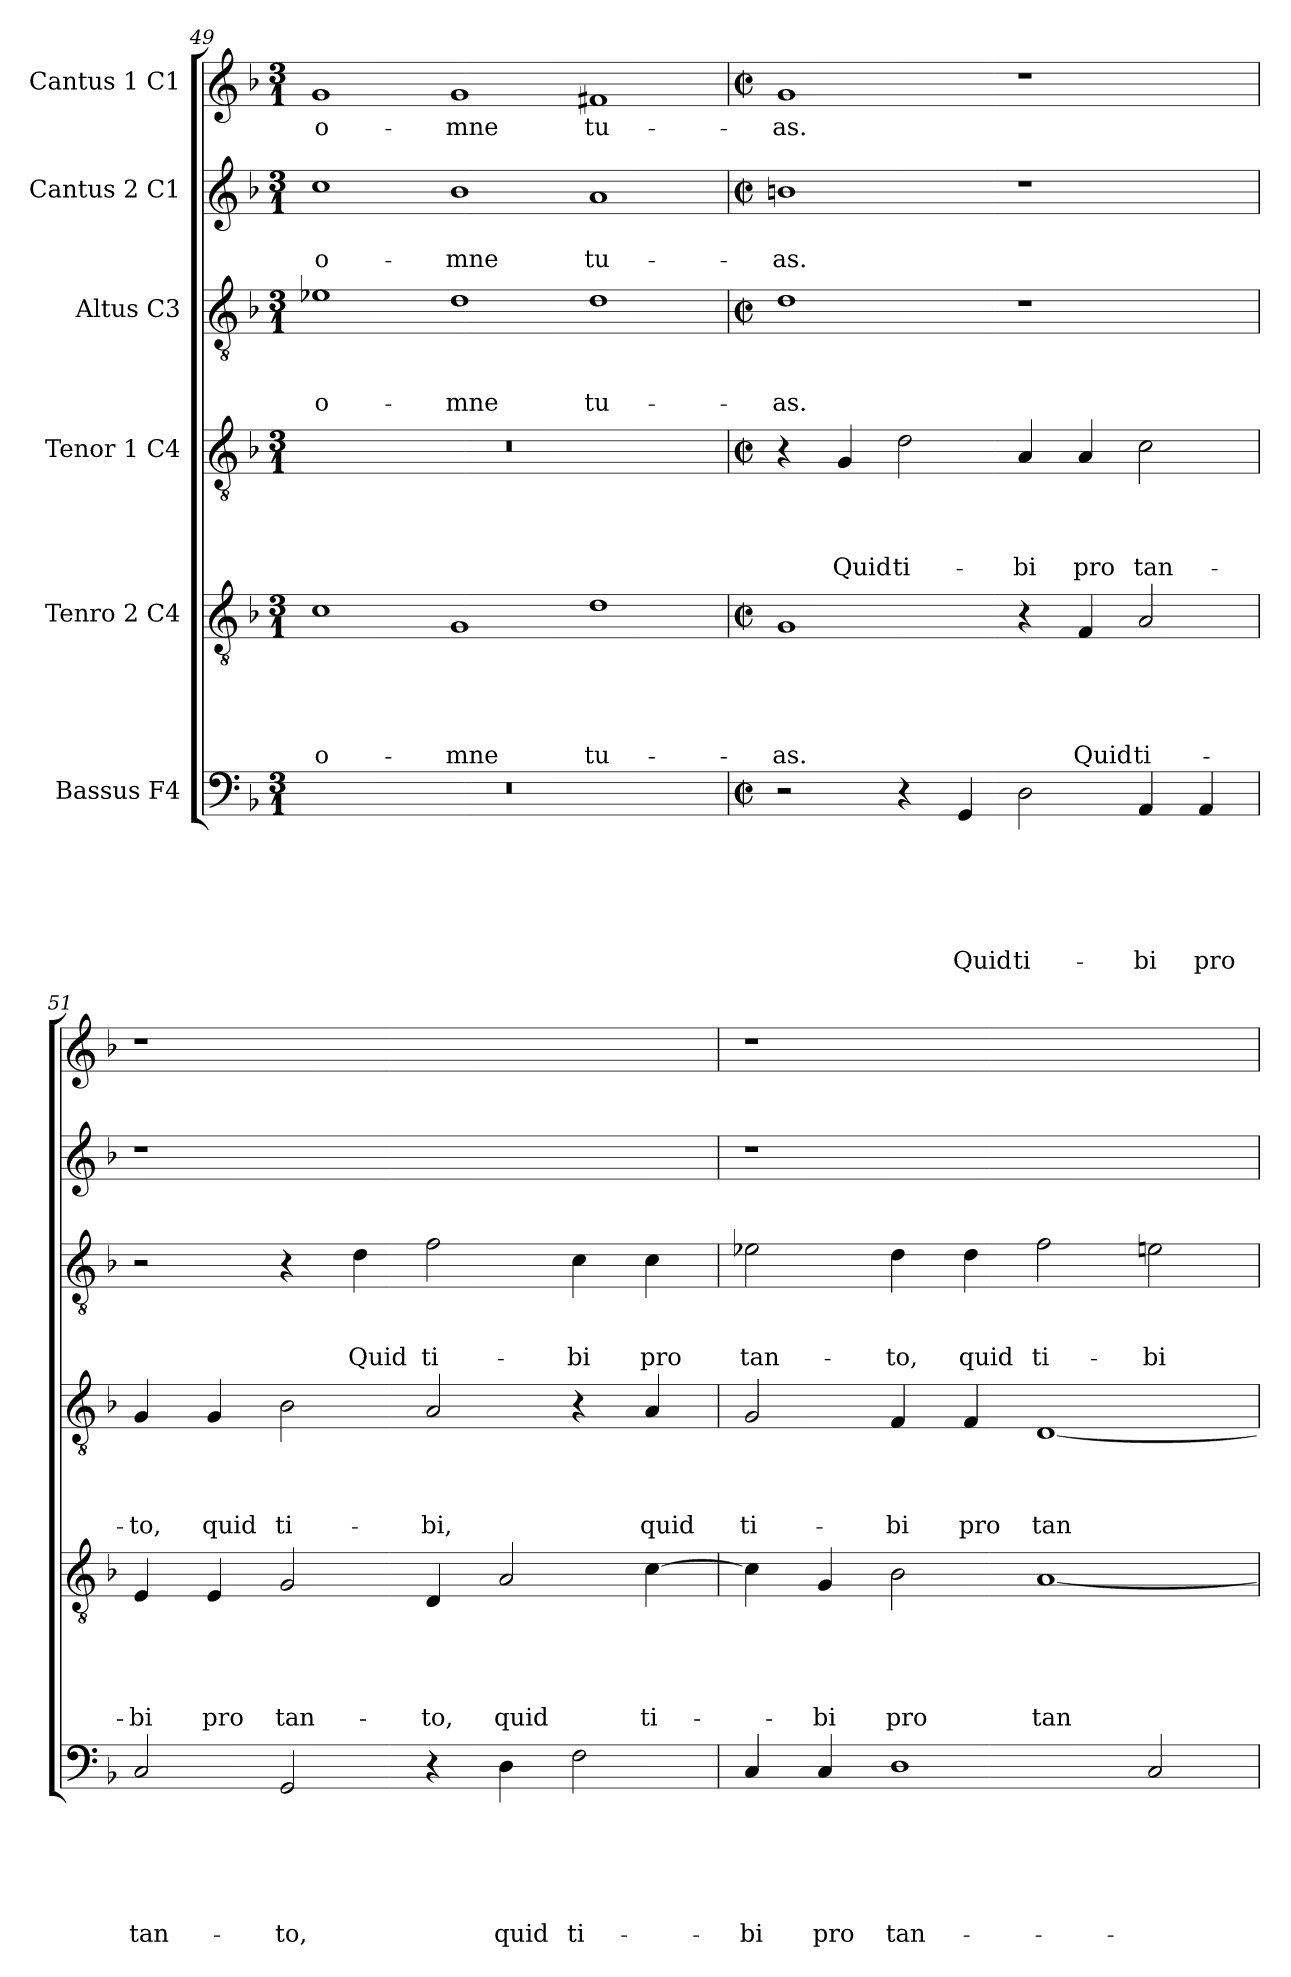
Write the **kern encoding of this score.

**kern	**text	**text	**text	**text	**text	**text	**kern	**text	**text	**text	**text	**text	**kern	**text	**text	**text	**text	**kern	**text	**text	**text	**kern	**text	**text	**kern	**text
*part6	*part6	*part6	*part6	*part6	*part6	*part6	*part5	*part5	*part5	*part5	*part5	*part5	*part4	*part4	*part4	*part4	*part4	*part3	*part3	*part3	*part3	*part2	*part2	*part2	*part1	*part1
*staff6	*staff6	*staff6	*staff6	*staff6	*staff6	*staff6	*staff5	*staff5	*staff5	*staff5	*staff5	*staff5	*staff4	*staff4	*staff4	*staff4	*staff4	*staff3	*staff3	*staff3	*staff3	*staff2	*staff2	*staff2	*staff1	*staff1
*I"Bassus F4	*	*	*	*	*	*	*I"Tenro 2 C4	*	*	*	*	*	*I"Tenor 1 C4	*	*	*	*	*I"Altus C3	*	*	*	*I"Cantus 2 C1	*	*	*I"Cantus 1 C1	*
*clefF4	*	*	*	*	*	*	*clefGv2	*	*	*	*	*	*clefGv2	*	*	*	*	*clefGv2	*	*	*	*clefG2	*	*	*clefG2	*
*k[b-]	*	*	*	*	*	*	*k[b-]	*	*	*	*	*	*k[b-]	*	*	*	*	*k[b-]	*	*	*	*k[b-]	*	*	*k[b-]	*
*F:	*	*	*	*	*	*	*F:	*	*	*	*	*	*F:	*	*	*	*	*F:	*	*	*	*F:	*	*	*F:	*
*M3/1	*	*	*	*	*	*	*M3/1	*	*	*	*	*	*M3/1	*	*	*	*	*M3/1	*	*	*	*M3/1	*	*	*M3/1	*
=49	=49	=49	=49	=49	=49	=49	=49	=49	=49	=49	=49	=49	=49	=49	=49	=49	=49	=49	=49	=49	=49	=49	=49	=49	=49	=49
0.r	.	.	.	.	.	.	1c	.	.	.	.	o-	0.r	.	.	.	.	1e-X	.	.	o-	1cc	.	o-	1g	o-
.	.	.	.	.	.	.	1G	.	.	.	.	-mne	.	.	.	.	.	1d	.	.	-mne	1b-	.	-mne	1g	-mne
.	.	.	.	.	.	.	1d	.	.	.	.	tu-	.	.	.	.	.	1d	.	.	tu-	1a	.	tu-	1f#X	tu-
!!LO:PB:g=z
=50	=50	=50	=50	=50	=50	=50	=50	=50	=50	=50	=50	=50	=50	=50	=50	=50	=50	=50	=50	=50	=50	=50	=50	=50	=50	=50
*M2/2	*	*	*	*	*	*	*M2/2	*	*	*	*	*	*M2/2	*	*	*	*	*M2/2	*	*	*	*M2/2	*	*	*M2/2	*
*met(c|)	*	*	*	*	*	*	*met(c|)	*	*	*	*	*	*met(c|)	*	*	*	*	*met(c|)	*	*	*	*met(c|)	*	*	*met(c|)	*
2r	.	.	.	.	.	.	1G	.	.	.	.	-as.	4r	.	.	.	.	1d	.	.	-as.	1bn	.	-as.	1g	-as.
.	.	.	.	.	.	.	.	.	.	.	.	.	4G/	.	.	.	Quid	.	.	.	.	.	.	.	.	.
4r	.	.	.	.	.	.	.	.	.	.	.	.	2d\	.	.	.	ti-	.	.	.	.	.	.	.	.	.
4GG/	.	.	.	.	.	Quid	.	.	.	.	.	.	.	.	.	.	.	.	.	.	.	.	.	.	.	.
2D\	.	.	.	.	.	ti-	4r	.	.	.	.	.	4A/	.	.	.	-bi	1r	.	.	.	1r	.	.	1r	.
.	.	.	.	.	.	.	4F/	.	.	.	.	Quid	4A/	.	.	.	pro	.	.	.	.	.	.	.	.	.
4AA/	.	.	.	.	.	-bi	2A/	.	.	.	.	ti-	2c\	.	.	.	tan-	.	.	.	.	.	.	.	.	.
4AA/	.	.	.	.	.	pro	.	.	.	.	.	.	.	.	.	.	.	.	.	.	.	.	.	.	.	.
=51	=51	=51	=51	=51	=51	=51	=51	=51	=51	=51	=51	=51	=51	=51	=51	=51	=51	=51	=51	=51	=51	=51	=51	=51	=51	=51
2C/	.	.	.	.	.	tan-	4E/	.	.	.	.	-bi	4G/	.	.	.	-to,	2r	.	.	.	1r	.	.	1r	.
.	.	.	.	.	.	.	4E/	.	.	.	.	pro	4G/	.	.	.	quid	.	.	.	.	.	.	.	.	.
2GG/	.	.	.	.	.	-to,	2G/	.	.	.	.	tan-	2B-\	.	.	.	ti-	4r	.	.	.	.	.	.	.	.
.	.	.	.	.	.	.	.	.	.	.	.	.	.	.	.	.	.	4d\	.	.	Quid	.	.	.	.	.
4r	.	.	.	.	.	.	4D/	.	.	.	.	-to,	2A/	.	.	.	-bi,	2f\	.	.	ti-	1ryy	.	.	1ryy	.
4D\	.	.	.	.	.	quid	2A/	.	.	.	.	quid	.	.	.	.	.	.	.	.	.	.	.	.	.	.
2F\	.	.	.	.	.	ti-	.	.	.	.	.	.	4r	.	.	.	.	4c\	.	.	-bi	.	.	.	.	.
.	.	.	.	.	.	.	[4c\	.	.	.	.	ti-	4A/	.	.	.	quid	4c\	.	.	pro	.	.	.	.	.
=52	=52	=52	=52	=52	=52	=52	=52	=52	=52	=52	=52	=52	=52	=52	=52	=52	=52	=52	=52	=52	=52	=52	=52	=52	=52	=52
4C/	.	.	.	.	.	-bi	4c\]	.	.	.	.	.	2G/	.	.	.	ti-	2e-\	.	.	tan-	1r	.	.	1r	.
4C/	.	.	.	.	.	pro	4G/	.	.	.	.	-bi	.	.	.	.	.	.	.	.	.	.	.	.	.	.
1D	.	.	.	.	.	tan-	2B-\	.	.	.	.	pro	4F/	.	.	.	-bi	4d\	.	.	-to,	.	.	.	.	.
.	.	.	.	.	.	.	.	.	.	.	.	.	4F/	.	.	.	pro	4d\	.	.	quid	.	.	.	.	.
.	.	.	.	.	.	.	[1A	.	.	.	.	tan-	[1D	.	.	.	tan-	2f\	.	.	ti-	1ryy	.	.	1ryy	.
2C/	.	.	.	.	.	.	.	.	.	.	.	.	.	.	.	.	.	2en\	.	.	-bi	.	.	.	.	.
=	=	=	=	=	=	=	=	=	=	=	=	=	=	=	=	=	=	=	=	=	=	=	=	=	=	=
*-	*-	*-	*-	*-	*-	*-	*-	*-	*-	*-	*-	*-	*-	*-	*-	*-	*-	*-	*-	*-	*-	*-	*-	*-	*-	*-
